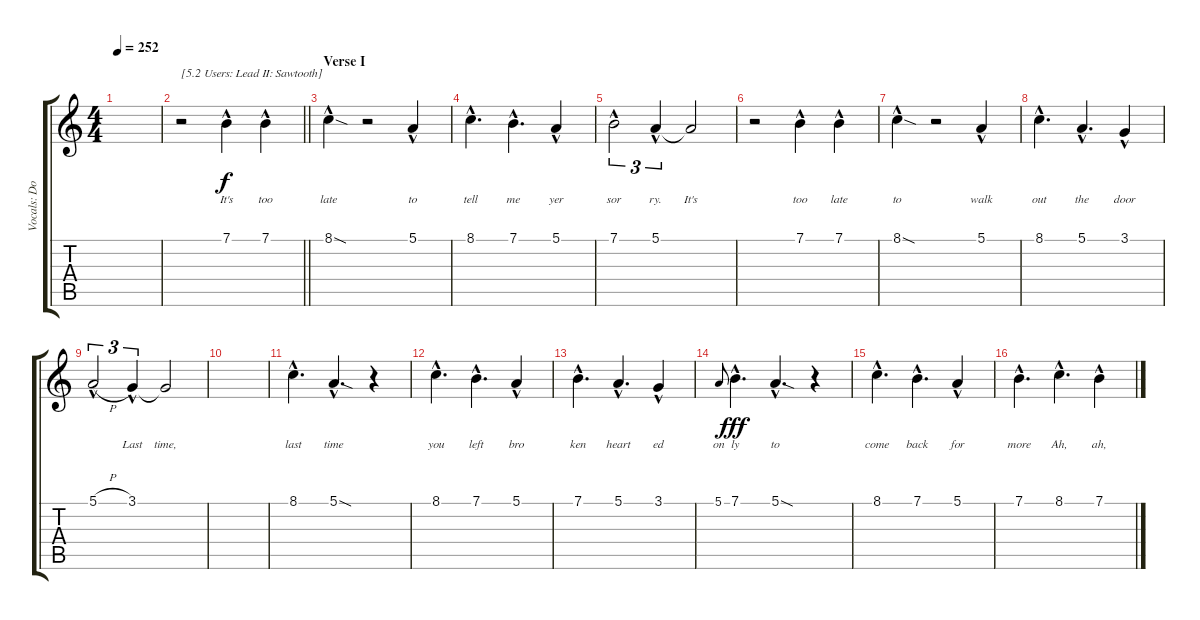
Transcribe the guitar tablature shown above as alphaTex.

\track ("Vocals: Don" "Vocals: Do") {instrument lead2sawtooth}
\staff {score tabs}
\tuning (E4 B3 G3 D3 A2 E2) {hide}
\ts (4 4)
\tempo 252
\clef g2
\ks c
|
\barLineRight lightlight
r.2{txt "[5.2 Users: Lead II: Sawtooth]"} 7.1{hac}.4{lyrics (0 "It's") lyrics (1 "") lyrics (2 "") lyrics (3 "") lyrics (4 "")} 7.1{hac}.4{lyrics (0 "too") lyrics (1 "") lyrics (2 "") lyrics (3 "") lyrics (4 "")} |
\section ("" "Verse I")
8.1{sod hac}.4{lyrics (0 "late") lyrics (1 "") lyrics (2 "") lyrics (3 "") lyrics (4 "")} r.2 5.1{hac}.4{lyrics (0 "to") lyrics (1 "") lyrics (2 "") lyrics (3 "") lyrics (4 "")} |
8.1{hac}.4{d lyrics (0 "tell") lyrics (1 "") lyrics (2 "") lyrics (3 "") lyrics (4 "")} 7.1{hac}.4{d lyrics (0 "me") lyrics (1 "") lyrics (2 "") lyrics (3 "") lyrics (4 "")} 5.1{hac}.4{lyrics (0 "yer") lyrics (1 "") lyrics (2 "") lyrics (3 "") lyrics (4 "")} |
7.1{hac}.2{tu (3 2) lyrics (0 "sor") lyrics (1 "") lyrics (2 "") lyrics (3 "") lyrics (4 "")} 5.1{hac}.4{tu (3 2) lyrics (0 "ry.") lyrics (1 "") lyrics (2 "") lyrics (3 "") lyrics (4 "")} 5.1{t}.2{lyrics (0 "It's") lyrics (1 "") lyrics (2 "") lyrics (3 "") lyrics (4 "")} |
r.2 7.1{hac}.4{lyrics (0 "too") lyrics (1 "") lyrics (2 "") lyrics (3 "") lyrics (4 "")} 7.1{hac}.4{lyrics (0 "late") lyrics (1 "") lyrics (2 "") lyrics (3 "") lyrics (4 "")} |
8.1{sod hac}.4{lyrics (0 "to") lyrics (1 "") lyrics (2 "") lyrics (3 "") lyrics (4 "")} r.2 5.1{hac}.4{lyrics (0 "walk") lyrics (1 "") lyrics (2 "") lyrics (3 "") lyrics (4 "")} |
8.1{hac}.4{d lyrics (0 "out") lyrics (1 "") lyrics (2 "") lyrics (3 "") lyrics (4 "")} 5.1{hac}.4{d lyrics (0 "the") lyrics (1 "") lyrics (2 "") lyrics (3 "") lyrics (4 "")} 3.1{hac}.4{lyrics (0 "door") lyrics (1 "") lyrics (2 "") lyrics (3 "") lyrics (4 "")} |
5.1{h hac}.2{tu (3 2) lyrics (0 "") lyrics (1 "") lyrics (2 "") lyrics (3 "") lyrics (4 "")} 3.1{hac}.4{tu (3 2) lyrics (0 "Last") lyrics (1 "") lyrics (2 "") lyrics (3 "") lyrics (4 "")} 3.1{t}.2{lyrics (0 "time,") lyrics (1 "") lyrics (2 "") lyrics (3 "") lyrics (4 "")} |
|
8.1{hac}.4{d lyrics (0 "last") lyrics (1 "") lyrics (2 "") lyrics (3 "") lyrics (4 "")} 5.1{sod hac}.4{d lyrics (0 "time") lyrics (1 "") lyrics (2 "") lyrics (3 "") lyrics (4 "")} r.4 |
8.1{hac}.4{d lyrics (0 "you") lyrics (1 "") lyrics (2 "") lyrics (3 "") lyrics (4 "")} 7.1{hac}.4{d lyrics (0 "left") lyrics (1 "") lyrics (2 "") lyrics (3 "") lyrics (4 "")} 5.1{hac}.4{lyrics (0 "bro") lyrics (1 "") lyrics (2 "") lyrics (3 "") lyrics (4 "")} |
7.1{hac}.4{d lyrics (0 "ken") lyrics (1 "") lyrics (2 "") lyrics (3 "") lyrics (4 "")} 5.1{hac}.4{d lyrics (0 "heart") lyrics (1 "") lyrics (2 "") lyrics (3 "") lyrics (4 "")} 3.1{hac}.4{lyrics (0 "ed") lyrics (1 "") lyrics (2 "") lyrics (3 "") lyrics (4 "")} |
5.1.8{lyrics (0 "on") lyrics (1 "") lyrics (2 "") lyrics (3 "") lyrics (4 "") gr onbeat dy f} 7.1{hac}.4{d lyrics (0 "ly") lyrics (1 "") lyrics (2 "") lyrics (3 "") lyrics (4 "") dy fff} 5.1{sod hac}.4{d lyrics (0 "to") lyrics (1 "") lyrics (2 "") lyrics (3 "") lyrics (4 "")} r.4 |
8.1{hac}.4{d lyrics (0 "come") lyrics (1 "") lyrics (2 "") lyrics (3 "") lyrics (4 "")} 7.1{hac}.4{d lyrics (0 "back") lyrics (1 "") lyrics (2 "") lyrics (3 "") lyrics (4 "")} 5.1{hac}.4{lyrics (0 "for") lyrics (1 "") lyrics (2 "") lyrics (3 "") lyrics (4 "")} |
7.1{hac}.4{d lyrics (0 "more") lyrics (1 "") lyrics (2 "") lyrics (3 "") lyrics (4 "")} 8.1{hac}.4{d lyrics (0 "Ah,") lyrics (1 "") lyrics (2 "") lyrics (3 "") lyrics (4 "")} 7.1{hac}.4{lyrics (0 "ah,") lyrics (1 "") lyrics (2 "") lyrics (3 "") lyrics (4 "")}
